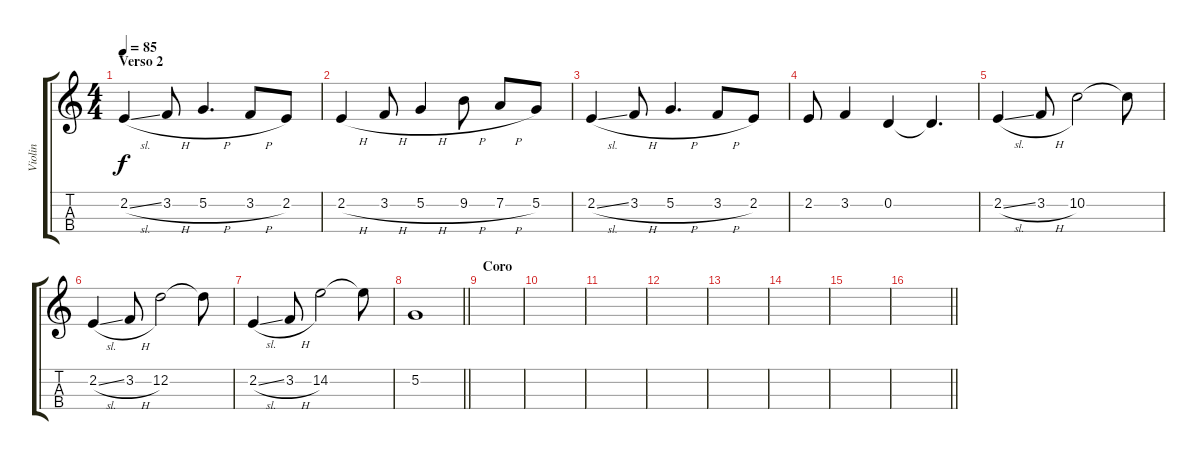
\track ("Violin" "Violin") {instrument violin}
\staff {score tabs}
\tuning (A4 D4 G3 C3) {hide}
\ts (4 4)
\section ("" "Verso 2")
\tempo 85
\clef g2
\ks c
2.2{sl}.4{dy f volume 11} 3.2{h}.8 5.2{h}.4{d} 3.2{h}.8 2.2.8 |
2.2{h}.4 3.2{h}.8 5.2{h}.4 9.2{h}.8 7.2{h}.8 5.2.8 |
2.2{sl}.4 3.2{h}.8 5.2{h}.4{d} 3.2{h}.8 2.2.8 |
2.2.8 3.2.4 0.2.4 0.2{t}.4{d} |
2.2{sl}.4{volume 9} 3.2{h}.8 10.2.2 10.2{t}.8 |
2.2{sl}.4 3.2{h}.8 12.2.2 12.2{t}.8 |
2.2{sl}.4 3.2{h}.8 14.2.2 14.2{t}.8 |
\barLineRight lightlight
5.2.1 |
\section ("" "Coro")
|
|
|
|
|
|
|
\barLineRight lightlight
